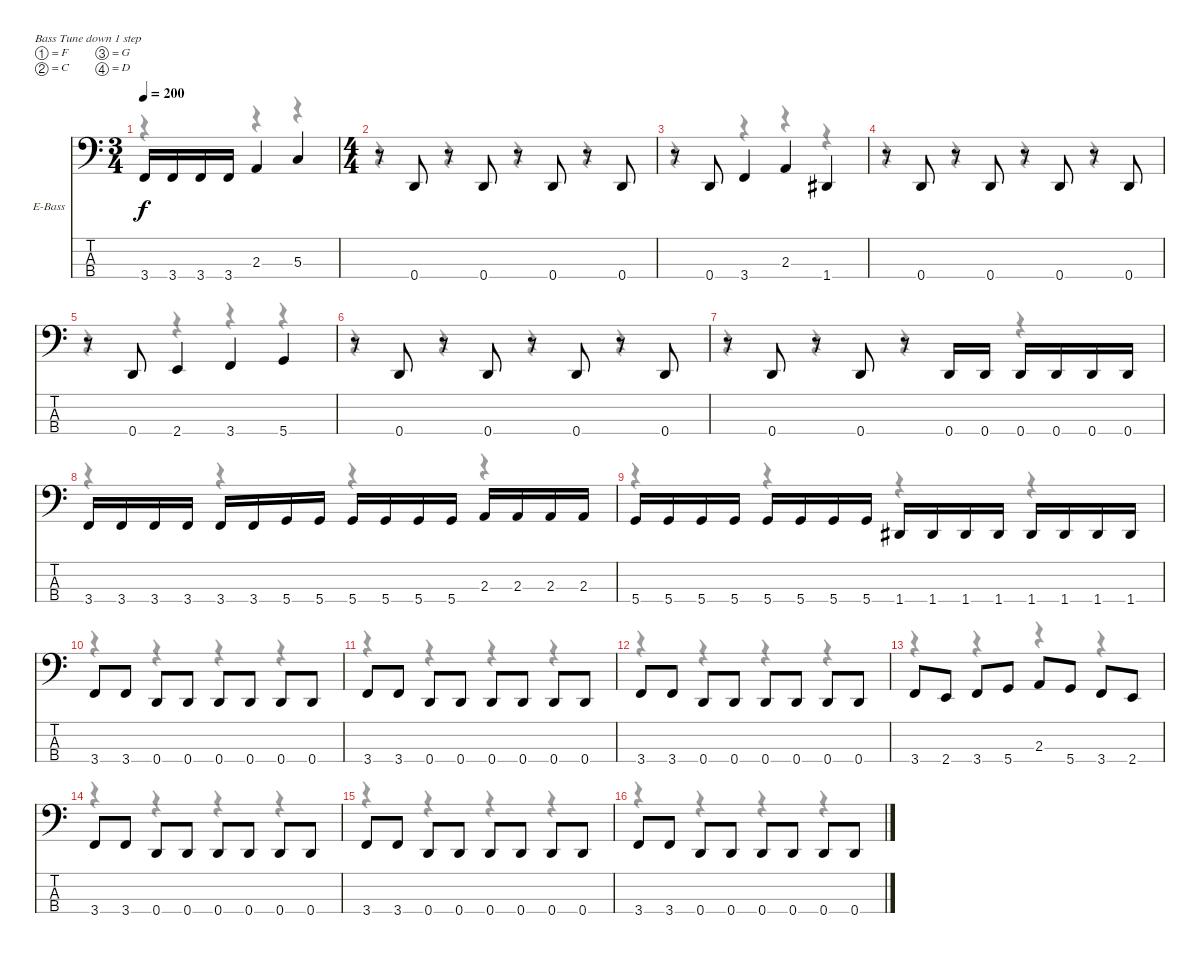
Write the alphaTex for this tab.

\bracketExtendMode nobrackets
\firstSystemTrackNameOrientation horizontal
\otherSystemsTrackNameOrientation horizontal
\track ("Christian \"Speesy\" Giesler" "E-Bass") {instrument electricbasspick}
\staff {score tabs}
\tuning (F2 C2 G1 D1)
\voice
\ts (3 4)
\beaming (8 3 1 1 1)
\tempo 200
\clef f4
\ks c
3.4.16{dy f} 3.4.16 3.4.16 3.4.16 2.3.4 5.3.4 |
\ts (4 4)
\beaming (8 2 2 2 2)
r.8 0.4.8 r.8 0.4.8 r.8 0.4.8 r.8 0.4.8 |
r.8 0.4.8 3.4.4 2.3.4 1.4.4 |
r.8 0.4.8 r.8 0.4.8 r.8 0.4.8 r.8 0.4.8 |
r.8 0.4.8 2.4.4 3.4.4 5.4.4 |
r.8 0.4.8 r.8 0.4.8 r.8 0.4.8 r.8 0.4.8 |
r.8 0.4.8 r.8 0.4.8 r.8 0.4.16 0.4.16 0.4.16 0.4.16 0.4.16 0.4.16 |
3.4.16 3.4.16 3.4.16 3.4.16 3.4.16 3.4.16 5.4.16 5.4.16 5.4.16 5.4.16 5.4.16 5.4.16 2.3.16 2.3.16 2.3.16 2.3.16 |
5.4.16 5.4.16 5.4.16 5.4.16 5.4.16 5.4.16 5.4.16 5.4.16 1.4.16 1.4.16 1.4.16 1.4.16 1.4.16 1.4.16 1.4.16 1.4.16 |
3.4.8 3.4.8 0.4.8 0.4.8 0.4.8 0.4.8 0.4.8 0.4.8 |
3.4.8 3.4.8 0.4.8 0.4.8 0.4.8 0.4.8 0.4.8 0.4.8 |
3.4.8 3.4.8 0.4.8 0.4.8 0.4.8 0.4.8 0.4.8 0.4.8 |
3.4.8 2.4.8 3.4.8 5.4.8 2.3.8 5.4.8 3.4.8 2.4.8 |
3.4.8 3.4.8 0.4.8 0.4.8 0.4.8 0.4.8 0.4.8 0.4.8 |
3.4.8 3.4.8 0.4.8 0.4.8 0.4.8 0.4.8 0.4.8 0.4.8 |
3.4.8 3.4.8 0.4.8 0.4.8 0.4.8 0.4.8 0.4.8 0.4.8
\voice
\clef f4
\ottava regular
\simile none
\ks c
r.4{dy mf} r.4 r.4 |
r.4 r.4 r.4 r.4 |
r.4 r.4 r.4 r.4 |
r.4 r.4 r.4 r.4 |
r.4 r.4 r.4 r.4 |
r.4 r.4 r.4 r.4 |
r.4 r.4 r.4 r.4 |
r.4 r.4 r.4 r.4 |
r.4 r.4 r.4 r.4 |
r.4 r.4 r.4 r.4 |
r.4 r.4 r.4 r.4 |
r.4 r.4 r.4 r.4 |
r.4 r.4 r.4 r.4 |
r.4 r.4 r.4 r.4 |
r.4 r.4 r.4 r.4 |
r.4 r.4 r.4 r.4
